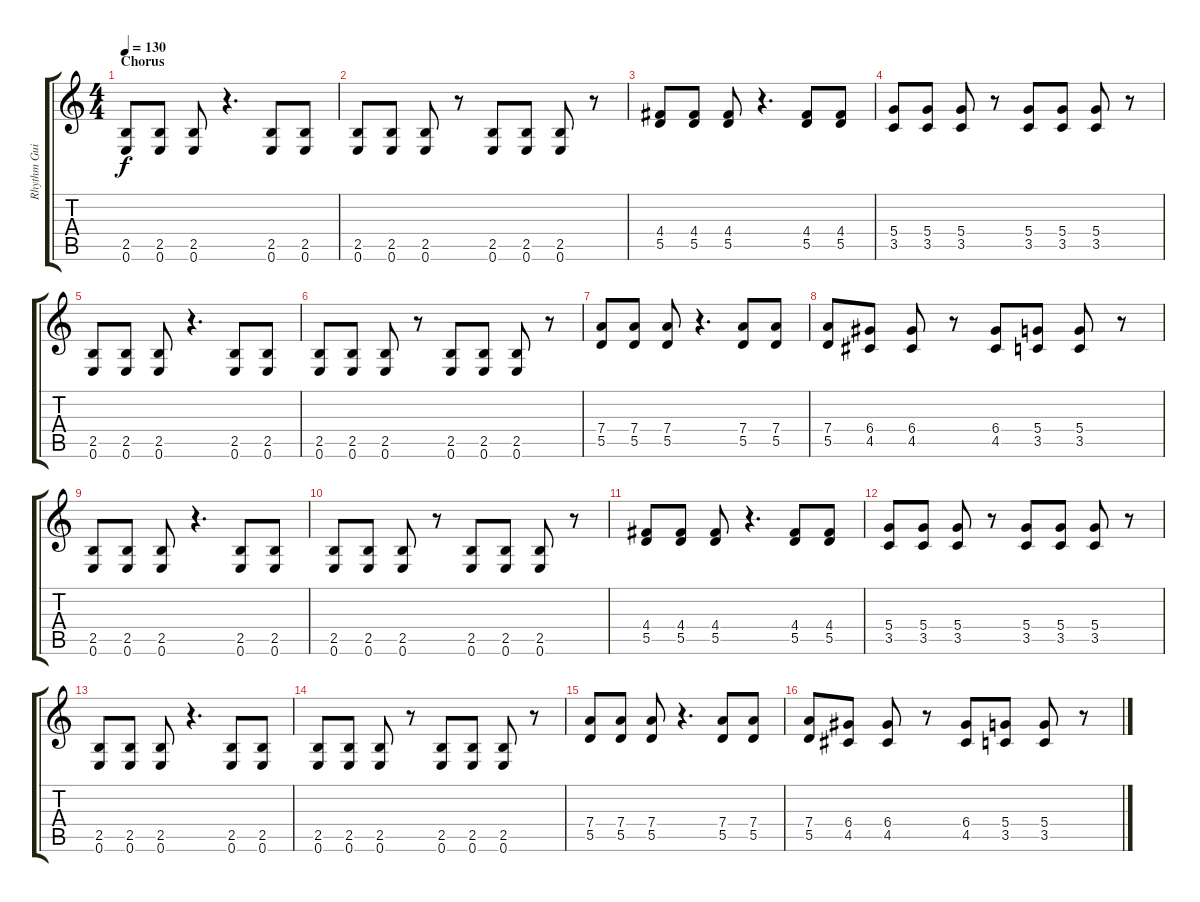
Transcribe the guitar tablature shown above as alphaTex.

\track ("Rhythm Guitar" "Rhythm Gui") {instrument distortionguitar}
\staff {score tabs}
\tuning (E4 B3 G3 D3 A2 E2) {hide}
\ts (4 4)
\section ("" "Chorus")
\tempo 130
\clef g2
\ks c
(2.5 0.6).8{dy f} (2.5 0.6).8 (2.5 0.6).8 r.4{d} (2.5 0.6).8 (2.5 0.6).8 |
(2.5 0.6).8 (2.5 0.6).8 (2.5 0.6).8 r.8 (2.5 0.6).8 (2.5 0.6).8 (2.5 0.6).8 r.8 |
(4.4 5.5).8 (4.4 5.5).8 (4.4 5.5).8 r.4{d} (4.4 5.5).8 (4.4 5.5).8 |
(5.4 3.5).8 (5.4 3.5).8 (5.4 3.5).8 r.8 (5.4 3.5).8 (5.4 3.5).8 (5.4 3.5).8 r.8 |
(2.5 0.6).8 (2.5 0.6).8 (2.5 0.6).8 r.4{d} (2.5 0.6).8 (2.5 0.6).8 |
(2.5 0.6).8 (2.5 0.6).8 (2.5 0.6).8 r.8 (2.5 0.6).8 (2.5 0.6).8 (2.5 0.6).8 r.8 |
(7.4 5.5).8 (7.4 5.5).8 (7.4 5.5).8 r.4{d} (7.4 5.5).8 (7.4 5.5).8 |
(7.4 5.5).8 (6.4 4.5).8 (6.4 4.5).8 r.8 (6.4 4.5).8 (5.4 3.5).8 (5.4 3.5).8 r.8 |
(2.5 0.6).8 (2.5 0.6).8 (2.5 0.6).8 r.4{d} (2.5 0.6).8 (2.5 0.6).8 |
(2.5 0.6).8 (2.5 0.6).8 (2.5 0.6).8 r.8 (2.5 0.6).8 (2.5 0.6).8 (2.5 0.6).8 r.8 |
(4.4 5.5).8 (4.4 5.5).8 (4.4 5.5).8 r.4{d} (4.4 5.5).8 (4.4 5.5).8 |
(5.4 3.5).8 (5.4 3.5).8 (5.4 3.5).8 r.8 (5.4 3.5).8 (5.4 3.5).8 (5.4 3.5).8 r.8 |
(2.5 0.6).8 (2.5 0.6).8 (2.5 0.6).8 r.4{d} (2.5 0.6).8 (2.5 0.6).8 |
(2.5 0.6).8 (2.5 0.6).8 (2.5 0.6).8 r.8 (2.5 0.6).8 (2.5 0.6).8 (2.5 0.6).8 r.8 |
(7.4 5.5).8 (7.4 5.5).8 (7.4 5.5).8 r.4{d} (7.4 5.5).8 (7.4 5.5).8 |
(7.4 5.5).8 (6.4 4.5).8 (6.4 4.5).8 r.8 (6.4 4.5).8 (5.4 3.5).8 (5.4 3.5).8 r.8
